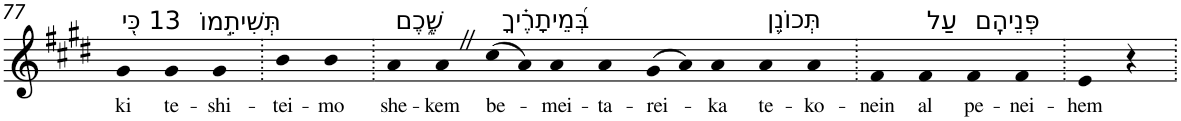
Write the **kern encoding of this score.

**kern	**text
*part1	*part1
*staff1	*staff1
*I"Piano	*
*I'Pno	*
!!LO:PB:g=z
*clefG2	*
*k[f#c#g#d#]	*
*E:	*
=77	=77
!LO:TX:a:t=13 כִּ֭י	!
!	!LO:LY:b
4g#	ki
!LO:TX:a:t=תְּשִׁיתֵ֣מוֹ	!
!	!LO:LY:b
4g#	te-
!	!LO:LY:b
4g#	-shi-
=78.	=78.
!	!LO:LY:b
4b	-tei-
!	!LO:LY:b
4b	-mo
=79.	=79.
!LO:TX:a:t=שֶׁ֑כֶם	!
!	!LO:LY:b
4a	she-
!	!LO:LY:b
4aZ	-kem
!LO:TX:a:t=בְּ֝מֵיתָרֶ֗יךָ	!
!	!LO:LY:b
(>8cc#	be-
8a)	.
!	!LO:LY:b
4a	-mei-
!	!LO:LY:b
4a	-ta-
!	!LO:LY:b
(>8g#	-rei-
8a)	.
!	!LO:LY:b
4a	-ka
!LO:TX:a:t=תְּכוֹנֵ֥ן	!
!	!LO:LY:b
4a	te-
!	!LO:LY:b
4a	-ko-
=80.	=80.
!	!LO:LY:b
4f#	-nein
!LO:TX:a:t=עַל	!
!	!LO:LY:b
4f#	al
!LO:TX:a:t=פְּנֵיהֶֽם	!
!	!LO:LY:b
4f#	pe-
!	!LO:LY:b
4f#	-nei-
=81.	=81.
!	!LO:LY:b
4e	-hem
4r	.
=.	=.
*-	*-
